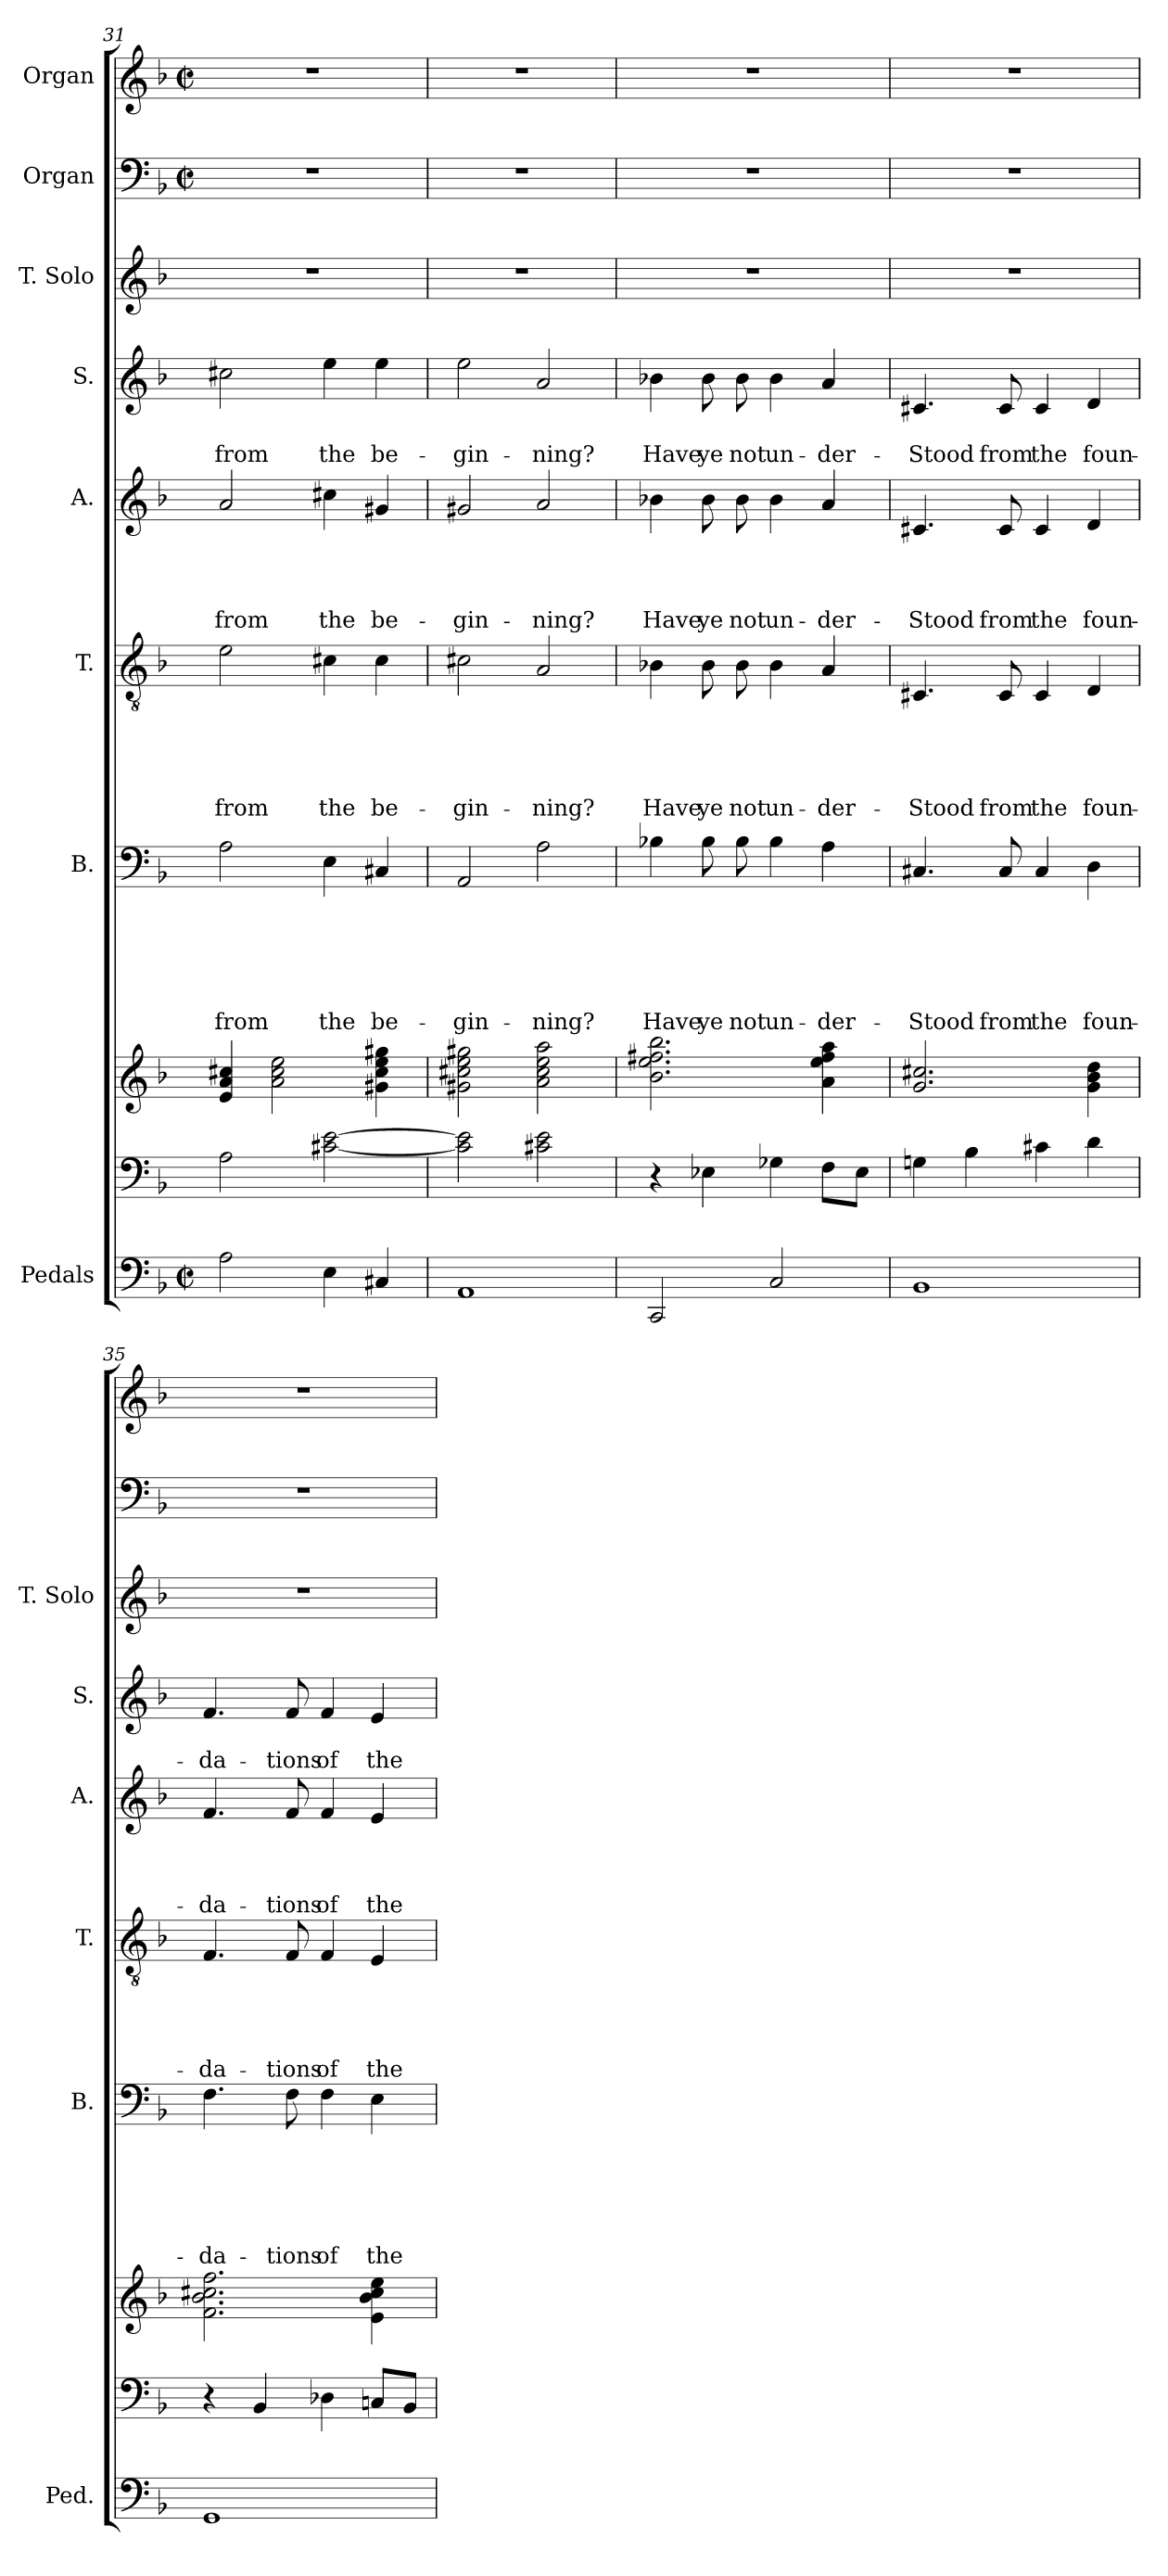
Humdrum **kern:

**kern	**kern	**kern	**kern	**text	**text	**text	**text	**text	**text	**kern	**text	**text	**text	**text	**text	**kern	**text	**text	**text	**text	**kern	**text	**text	**kern	**kern	**kern
*part10	*part9	*part8	*part7	*part7	*part7	*part7	*part7	*part7	*part7	*part6	*part6	*part6	*part6	*part6	*part6	*part5	*part5	*part5	*part5	*part5	*part4	*part4	*part4	*part3	*part2	*part1
*staff10	*staff9	*staff8	*staff7	*staff7	*staff7	*staff7	*staff7	*staff7	*staff7	*staff6	*staff6	*staff6	*staff6	*staff6	*staff6	*staff5	*staff5	*staff5	*staff5	*staff5	*staff4	*staff4	*staff4	*staff3	*staff2	*staff1
*I"Pedals	*	*	*I"B.	*	*	*	*	*	*	*I"T.	*	*	*	*	*	*I"A.	*	*	*	*	*I"S.	*	*	*I"T. Solo	*I"Organ	*I"Organ
*I'Ped.	*	*	*I'B.	*	*	*	*	*	*	*I'T.	*	*	*	*	*	*I'A.	*	*	*	*	*I'S.	*	*	*I'T. Solo	*	*
!!LO:PB:g=z
*clefF4	*clefF4	*clefG2	*clefF4	*	*	*	*	*	*	*clefGv2	*	*	*	*	*	*clefG2	*	*	*	*	*clefG2	*	*	*clefG2	*clefF4	*clefG2
*k[b-]	*k[b-]	*k[b-]	*k[b-]	*	*	*	*	*	*	*k[b-]	*	*	*	*	*	*k[b-]	*	*	*	*	*k[b-]	*	*	*k[b-]	*k[b-]	*k[b-]
*F:	*F:	*F:	*F:	*	*	*	*	*	*	*F:	*	*	*	*	*	*F:	*	*	*	*	*F:	*	*	*F:	*F:	*F:
*M2/2	*	*	*	*	*	*	*	*	*	*	*	*	*	*	*	*	*	*	*	*	*	*	*	*	*M2/2	*M2/2
*met(c|)	*	*	*	*	*	*	*	*	*	*	*	*	*	*	*	*	*	*	*	*	*	*	*	*	*met(c|)	*met(c|)
=31	=31	=31	=31	=31	=31	=31	=31	=31	=31	=31	=31	=31	=31	=31	=31	=31	=31	=31	=31	=31	=31	=31	=31	=31	=31	=31
!	!	!	!	!	!	!	!	!	!LO:LY:b	!	!	!	!	!	!LO:LY:b	!	!	!	!	!LO:LY:b	!	!	!LO:LY:b	!	!	!
2A\	2A\	4e/ 4a/ 4cc#X/	2A\	.	.	.	.	.	from	2e\	.	.	.	.	from	2a/	.	.	.	from	2cc#X\	.	from	1r	1r	1r
.	.	2a\ 2cc#\ 2ee\	.	.	.	.	.	.	.	.	.	.	.	.	.	.	.	.	.	.	.	.	.	.	.	.
!	!	!	!	!	!	!	!	!	!LO:LY:b	!	!	!	!	!	!LO:LY:b	!	!	!	!	!LO:LY:b	!	!	!LO:LY:b	!	!	!
4E\	[<2c#X\ [>2e\	.	4E\	.	.	.	.	.	the	4c#X\	.	.	.	.	the	4cc#X\	.	.	.	the	4ee\	.	the	.	.	.
!	!	!	!	!	!	!	!	!	!LO:LY:b	!	!	!	!	!	!LO:LY:b	!	!	!	!	!LO:LY:b	!	!	!LO:LY:b	!	!	!
4C#X/	.	4g#X\ 4cc#\ 4ee\ 4gg#X\	4C#X/	.	.	.	.	.	be-	4c#\	.	.	.	.	be-	4g#X/	.	.	.	be-	4ee\	.	be-	.	.	.
=32	=32	=32	=32	=32	=32	=32	=32	=32	=32	=32	=32	=32	=32	=32	=32	=32	=32	=32	=32	=32	=32	=32	=32	=32	=32	=32
!	!	!	!	!	!	!	!	!	!LO:LY:b	!	!	!	!	!	!LO:LY:b	!	!	!	!	!LO:LY:b	!	!	!LO:LY:b	!	!	!
1AA	2c#\] 2e\]	2g#X\ 2cc#X\ 2ee\ 2gg#X\	2AA/	.	.	.	.	.	-gin-	2c#X\	.	.	.	.	-gin-	2g#X/	.	.	.	-gin-	2ee\	.	-gin-	1r	1r	1r
!	!	!	!	!	!	!	!	!	!LO:LY:b	!	!	!	!	!	!LO:LY:b	!	!	!	!	!LO:LY:b	!	!	!LO:LY:b	!	!	!
.	2c#X\ 2e\	2a\ 2cc#\ 2ee\ 2aa\	2A\	.	.	.	.	.	-ning?	2A/	.	.	.	.	-ning?	2a/	.	.	.	-ning?	2a/	.	-ning?	.	.	.
=33	=33	=33	=33	=33	=33	=33	=33	=33	=33	=33	=33	=33	=33	=33	=33	=33	=33	=33	=33	=33	=33	=33	=33	=33	=33	=33
!	!	!	!	!	!	!	!	!	!LO:LY:b	!	!	!	!	!	!LO:LY:b	!	!	!	!	!LO:LY:b	!	!	!LO:LY:b	!	!	!
2CC/	4r	2.b-\ 2.ee\ 2.ff#X\ 2.bb-\	4B-X\	.	.	.	.	.	Have	4B-X\	.	.	.	.	Have	4b-X\	.	.	.	Have	4b-X\	.	Have	1r	1r	1r
!	!	!	!	!	!	!	!	!	!LO:LY:b	!	!	!	!	!	!LO:LY:b	!	!	!	!	!LO:LY:b	!	!	!LO:LY:b	!	!	!
.	4E-X\	.	8B-\	.	.	.	.	.	ye	8B-\	.	.	.	.	ye	8b-\	.	.	.	ye	8b-\	.	ye	.	.	.
!	!	!	!	!	!	!	!	!	!LO:LY:b	!	!	!	!	!	!LO:LY:b	!	!	!	!	!LO:LY:b	!	!	!LO:LY:b	!	!	!
.	.	.	8B-\	.	.	.	.	.	not	8B-\	.	.	.	.	not	8b-\	.	.	.	not	8b-\	.	not	.	.	.
!	!	!	!	!	!	!	!	!	!LO:LY:b	!	!	!	!	!	!LO:LY:b	!	!	!	!	!LO:LY:b	!	!	!LO:LY:b	!	!	!
2C/	4G-X\	.	4B-\	.	.	.	.	.	un-	4B-\	.	.	.	.	un-	4b-\	.	.	.	un-	4b-\	.	un-	.	.	.
!	!	!	!	!	!	!	!	!	!LO:LY:b	!	!	!	!	!	!LO:LY:b	!	!	!	!	!LO:LY:b	!	!	!LO:LY:b	!	!	!
.	8F\L	4a\ 4ee\ 4ff#\ 4aa\	4A\	.	.	.	.	.	-der-	4A/	.	.	.	.	-der-	4a/	.	.	.	-der-	4a/	.	-der-	.	.	.
.	8E-\J	.	.	.	.	.	.	.	.	.	.	.	.	.	.	.	.	.	.	.	.	.	.	.	.	.
=34	=34	=34	=34	=34	=34	=34	=34	=34	=34	=34	=34	=34	=34	=34	=34	=34	=34	=34	=34	=34	=34	=34	=34	=34	=34	=34
!	!	!	!	!	!	!	!	!	!LO:LY:b	!	!	!	!	!	!LO:LY:b	!	!	!	!	!LO:LY:b	!	!	!LO:LY:b	!	!	!
1BB-	4Gn\	2.g/ 2.cc#X/	4.C#X/	.	.	.	.	.	-Stood	4.C#X/	.	.	.	.	-Stood	4.c#X/	.	.	.	-Stood	4.c#X/	.	-Stood	1r	1r	1r
.	4B-\	.	.	.	.	.	.	.	.	.	.	.	.	.	.	.	.	.	.	.	.	.	.	.	.	.
!	!	!	!	!	!	!	!	!	!LO:LY:b	!	!	!	!	!	!LO:LY:b	!	!	!	!	!LO:LY:b	!	!	!LO:LY:b	!	!	!
.	.	.	8C#/	.	.	.	.	.	from	8C#/	.	.	.	.	from	8c#/	.	.	.	from	8c#/	.	from	.	.	.
!	!	!	!	!	!	!	!	!	!LO:LY:b	!	!	!	!	!	!LO:LY:b	!	!	!	!	!LO:LY:b	!	!	!LO:LY:b	!	!	!
.	4c#X\	.	4C#/	.	.	.	.	.	the	4C#/	.	.	.	.	the	4c#/	.	.	.	the	4c#/	.	the	.	.	.
!	!	!	!	!	!	!	!	!	!LO:LY:b	!	!	!	!	!	!LO:LY:b	!	!	!	!	!LO:LY:b	!	!	!LO:LY:b	!	!	!
.	4d\	4g\ 4b-\ 4dd\	4D\	.	.	.	.	.	foun-	4D/	.	.	.	.	foun-	4d/	.	.	.	foun-	4d/	.	foun-	.	.	.
=35	=35	=35	=35	=35	=35	=35	=35	=35	=35	=35	=35	=35	=35	=35	=35	=35	=35	=35	=35	=35	=35	=35	=35	=35	=35	=35
!	!	!	!	!	!	!	!	!	!LO:LY:b	!	!	!	!	!	!LO:LY:b	!	!	!	!	!LO:LY:b	!	!	!LO:LY:b	!	!	!
1GG	4r	2.f\ 2.b-\ 2.cc#X\ 2.ff\	4.F\	.	.	.	.	.	-da-	4.F/	.	.	.	.	-da-	4.f/	.	.	.	-da-	4.f/	.	-da-	1r	1r	1r
.	4BB-/	.	.	.	.	.	.	.	.	.	.	.	.	.	.	.	.	.	.	.	.	.	.	.	.	.
!	!	!	!	!	!	!	!	!	!LO:LY:b	!	!	!	!	!	!LO:LY:b	!	!	!	!	!LO:LY:b	!	!	!LO:LY:b	!	!	!
.	.	.	8F\	.	.	.	.	.	-tions	8F/	.	.	.	.	-tions	8f/	.	.	.	-tions	8f/	.	-tions	.	.	.
!	!	!	!	!	!	!	!	!	!LO:LY:b	!	!	!	!	!	!LO:LY:b	!	!	!	!	!LO:LY:b	!	!	!LO:LY:b	!	!	!
.	4D-X\	.	4F\	.	.	.	.	.	of	4F/	.	.	.	.	of	4f/	.	.	.	of	4f/	.	of	.	.	.
!	!	!	!	!	!	!	!	!	!LO:LY:b	!	!	!	!	!	!LO:LY:b	!	!	!	!	!LO:LY:b	!	!	!LO:LY:b	!	!	!
.	8Cn/L	4e\ 4b-\ 4cc#\ 4ee\	4E\	.	.	.	.	.	the	4E/	.	.	.	.	the	4e/	.	.	.	the	4e/	.	the	.	.	.
.	8BB-/J	.	.	.	.	.	.	.	.	.	.	.	.	.	.	.	.	.	.	.	.	.	.	.	.	.
=	=	=	=	=	=	=	=	=	=	=	=	=	=	=	=	=	=	=	=	=	=	=	=	=	=	=
*-	*-	*-	*-	*-	*-	*-	*-	*-	*-	*-	*-	*-	*-	*-	*-	*-	*-	*-	*-	*-	*-	*-	*-	*-	*-	*-
